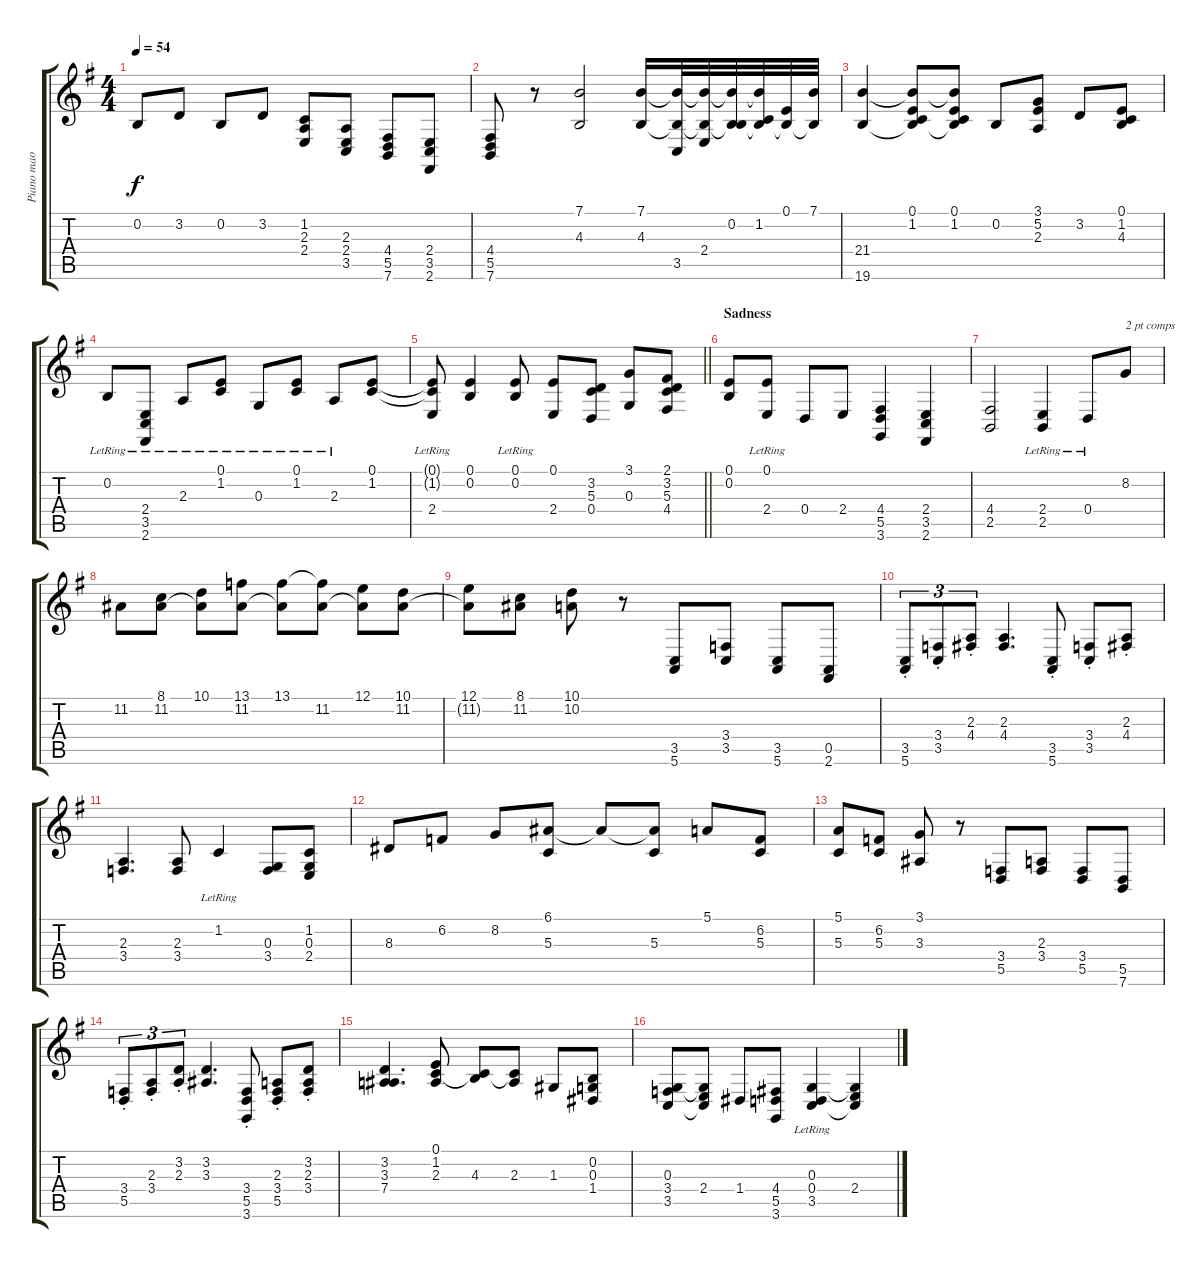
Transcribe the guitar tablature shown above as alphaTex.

\track ("Piano mao direita" "Piano mao ") {instrument acousticgrandpiano}
\staff {score tabs}
\tuning (E4 B3 G3 D3 A2 E2) {hide}
\ts (4 4)
\tempo 54
\clef g2
\ks g
0.2.8{dy f} 3.2.8 0.2.8 3.2.8 (1.2 2.3 2.4).8 (2.3 2.4 3.5).8 (4.4 5.5 7.6).8 (2.4 3.5 2.6).8 |
(4.4 5.5 7.6).8 r.8 (7.1 4.3).2 (7.1 4.3).16 (7.1{t} 4.3{t} 3.5).32 (7.1{t} 4.3{t} 2.4).32 (7.1{t} 0.2 4.3{t}).32 (7.1{t} 1.2 4.3{t}).32 (0.1 4.3{t}).32 (7.1 4.3{t}).32 |
(21.4 19.6).4 (0.1 1.2 21.4{t} 19.6{t}).8 (0.1 1.2 21.4{t} 19.6{t}).8 0.2.8 (3.1 5.2 2.3).8 3.2.8 (0.1 1.2 4.3).8 |
0.2{lr}.8 (2.4{lr} 3.5{lr} 2.6{lr}).8 2.3{lr}.8 (0.1{lr} 1.2{lr}).8 0.3{lr}.8 (0.1{lr} 1.2{lr}).8 2.3{lr}.8 (0.1 1.2).8 |
\barLineRight lightlight
(0.1{t} 1.2{t} 2.4{lr}).8 (0.1 0.2).4 (0.1{lr} 0.2{lr}).8 (0.1 2.4).8 (3.2 5.3 0.4).8 (3.1 0.3).8 (2.1 3.2 5.3 4.4).8 |
\section ("" "Sadness")
(0.1 0.2).8 (0.1{lr} 2.4{lr}).8 0.4.8 2.4.8 (4.4 5.5 3.6).4 (2.4 3.5 2.6).4 |
(4.4 2.5).2 (2.4 2.5{lr}).4 0.4{lr}.8 8.2.8{txt "2 pt comps"} |
11.2.8 (8.1 11.2).8 (10.1 11.2{t}).8 (13.1 11.2).8 (13.1 11.2{t}).8 (13.1{t} 11.2).8 (12.1 11.2{t}).8 (10.1 11.2).8 |
(12.1 11.2{t}).8 (8.1 11.2).8 (10.1 10.2).8 r.8 (3.5 5.6).8 (3.4 3.5).8 (3.5 5.6).8 (0.5 2.6).8 |
(3.5{st} 5.6{st}).8{tu (3 2)} (3.4{st} 3.5{st}).8{tu (3 2)} (2.3{st} 4.4{st}).8{tu (3 2)} (2.3 4.4).4{d} (3.5{st} 5.6{st}).8 (3.4{st} 3.5{st}).8 (2.3{st} 4.4{st}).8 |
(2.3 3.4).4{d} (2.3 3.4).8 1.2{lr}.4 (0.3 3.4).8 (1.2 0.3 2.4).8 |
8.3.8 6.2.8 8.2.8 (6.1 5.3).8 6.1{t}.8 (6.1{t} 5.3).8 5.1.8 (6.2 5.3).8 |
(5.1 5.3).8 (6.2 5.3).8 (3.1 3.3).8 r.8 (3.4 5.5).8 (2.3 3.4).8 (3.4 5.5).8 (5.5 7.6).8 |
(3.4 5.5{st}).8{tu (3 2)} (2.3 3.4{st}).8{tu (3 2)} (3.2 2.3{st}).8{tu (3 2)} (3.2 3.3).4{d} (3.4 5.5{st} 3.6).8 (2.3 3.4{st} 5.5).8 (3.2 2.3{st} 3.4).8 |
(3.2 3.3 7.4).4{d} (0.1 1.2 2.3).8 (1.2{t} 4.3).8 (1.2{t} 2.3).8 1.3.8 (0.2 0.3 1.4).8 |
(0.3 3.4 3.5).8 (0.3{t} 2.4 3.5{t}).8 1.4.8 (4.4 5.5 3.6).8 (0.3 0.4{lr} 3.5{lr}).4 (0.3{t} 2.4 3.5{t}).4
